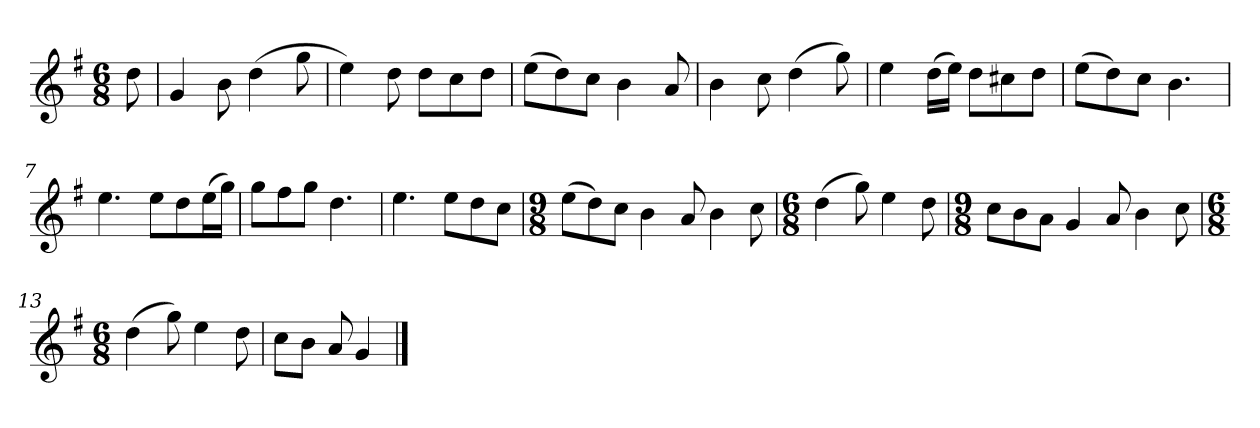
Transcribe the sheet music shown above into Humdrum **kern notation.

**kern
*part1
*staff1
*k[f#]
*M6/8
*MM120
=
8dd
=1
4g
8b
(4dd
8gg
=2
4ee)
8dd
8ddL
8cc
8ddJ
=3
(8eeL
8dd)
8ccJ
4b
8a
=4
4b
8cc
(4dd
8gg)
=5
4ee
(16ddLL
16eeJJ)
8ddL
8cc#X
8ddJ
=6
(8eeL
8dd)
8ccJ
4.b
=7
4.ee
8eeL
8dd
(16eeL
16ggJJ)
=8
8ggL
8ff#
8ggJ
4.dd
=9
4.ee
8eeL
8dd
8ccJ
=10
*M9/8
(8eeL
8dd)
8ccJ
4b
8a
4b
8cc
=11
*M6/8
(4dd
8gg)
4ee
8dd
=12
*M9/8
8ccL
8b
8aJ
4g
8a
4b
8cc
=13
*M6/8
(4dd
8gg)
4ee
8dd
=14
8ccL
8bJ
8a
4g
==
*-
